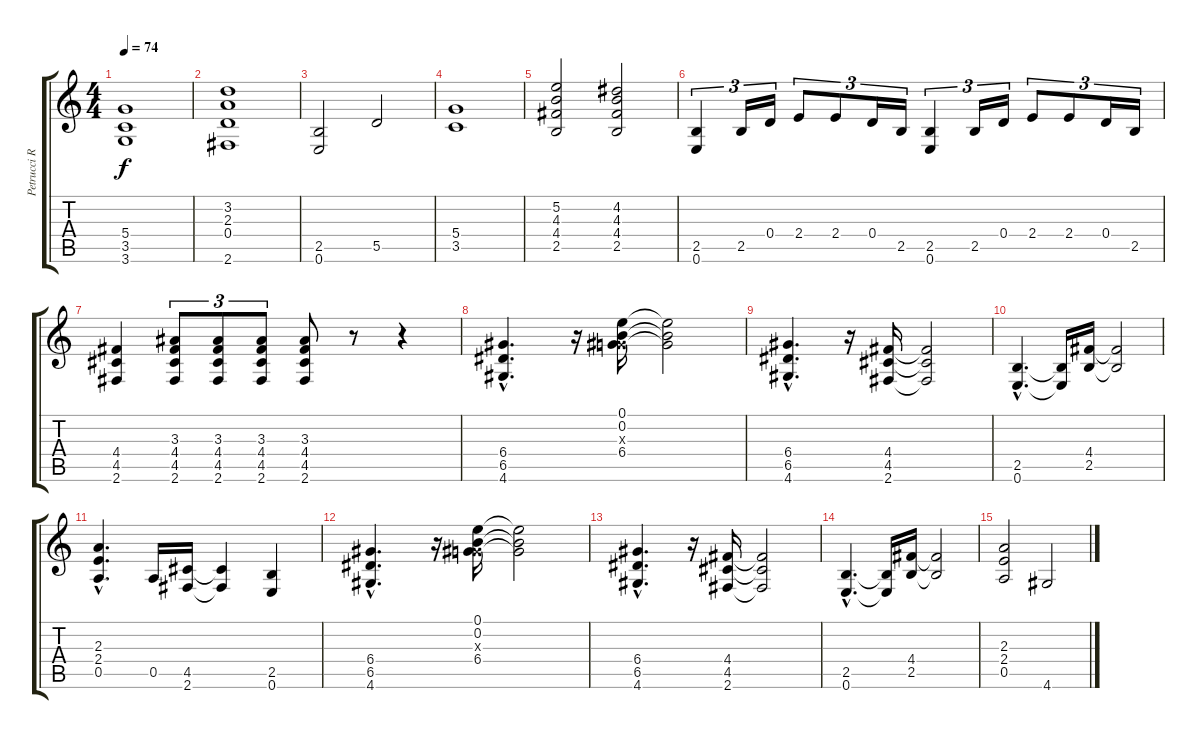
\track ("Petrucci Rythm" "Petrucci R") {instrument distortionguitar}
\staff {score tabs}
\tuning (E4 B3 G3 D3 A2 E2) {hide}
\ts (4 4)
\tempo 74
\clef g2
\ks c
(5.4 3.5 3.6).1{dy f} |
(3.2 2.3 0.4 2.6).1 |
(2.5 0.6).2 5.5.2 |
(5.4 3.5).1 |
(5.2 4.3 4.4 2.5).2 (4.2 4.3 4.4 2.5).2 |
(2.5 0.6).4{tu (3 2)} 2.5.16{tu (3 2)} 0.4.16{tu (3 2)} 2.4.8{tu (3 2)} 2.4.8{tu (3 2)} 0.4.16{tu (3 2)} 2.5.16{tu (3 2)} (2.5 0.6).4{tu (3 2)} 2.5.16{tu (3 2)} 0.4.16{tu (3 2)} 2.4.8{tu (3 2)} 2.4.8{tu (3 2)} 0.4.16{tu (3 2)} 2.5.16{tu (3 2)} |
(4.4 4.5 2.6).4 (3.3 4.4 4.5 2.6).8{tu (3 2)} (3.3 4.4 4.5 2.6).8{tu (3 2)} (3.3 4.4 4.5 2.6).8{tu (3 2)} (3.3 4.4 4.5 2.6).8 r.8 r.4 |
(6.4{hac} 6.5{hac} 4.6{hac}).4{d} r.16 (0.1 0.2 0.3{x} 6.4).16 (0.1{t} 0.2{t} 6.4{t}).2 |
(6.4{hac} 6.5{hac} 4.6{hac}).4{d} r.16 (4.4 4.5 2.6).16 (4.4{t} 4.5{t} 2.6{t}).2 |
(2.5{hac} 0.6{hac}).4{d} (2.5{t} 0.6{t}).16 (4.4 2.5).16 (4.4{t} 2.5{t}).2 |
(2.3{hac} 2.4{hac} 0.5{hac}).4{d} 0.5.16 (4.5 2.6).16 (4.5{t} 2.6{t}).4 (2.5 0.6).4 |
(6.4{hac} 6.5{hac} 4.6{hac}).4{d} r.16 (0.1 0.2 0.3{x} 6.4).16 (0.1{t} 0.2{t} 6.4{t}).2 |
(6.4{hac} 6.5{hac} 4.6{hac}).4{d} r.16 (4.4 4.5 2.6).16 (4.4{t} 4.5{t} 2.6{t}).2 |
(2.5{hac} 0.6{hac}).4{d} (2.5{t} 0.6{t}).16 (4.4 2.5).16 (4.4{t} 2.5{t}).2 |
(2.3 2.4 0.5).2 4.6.2
